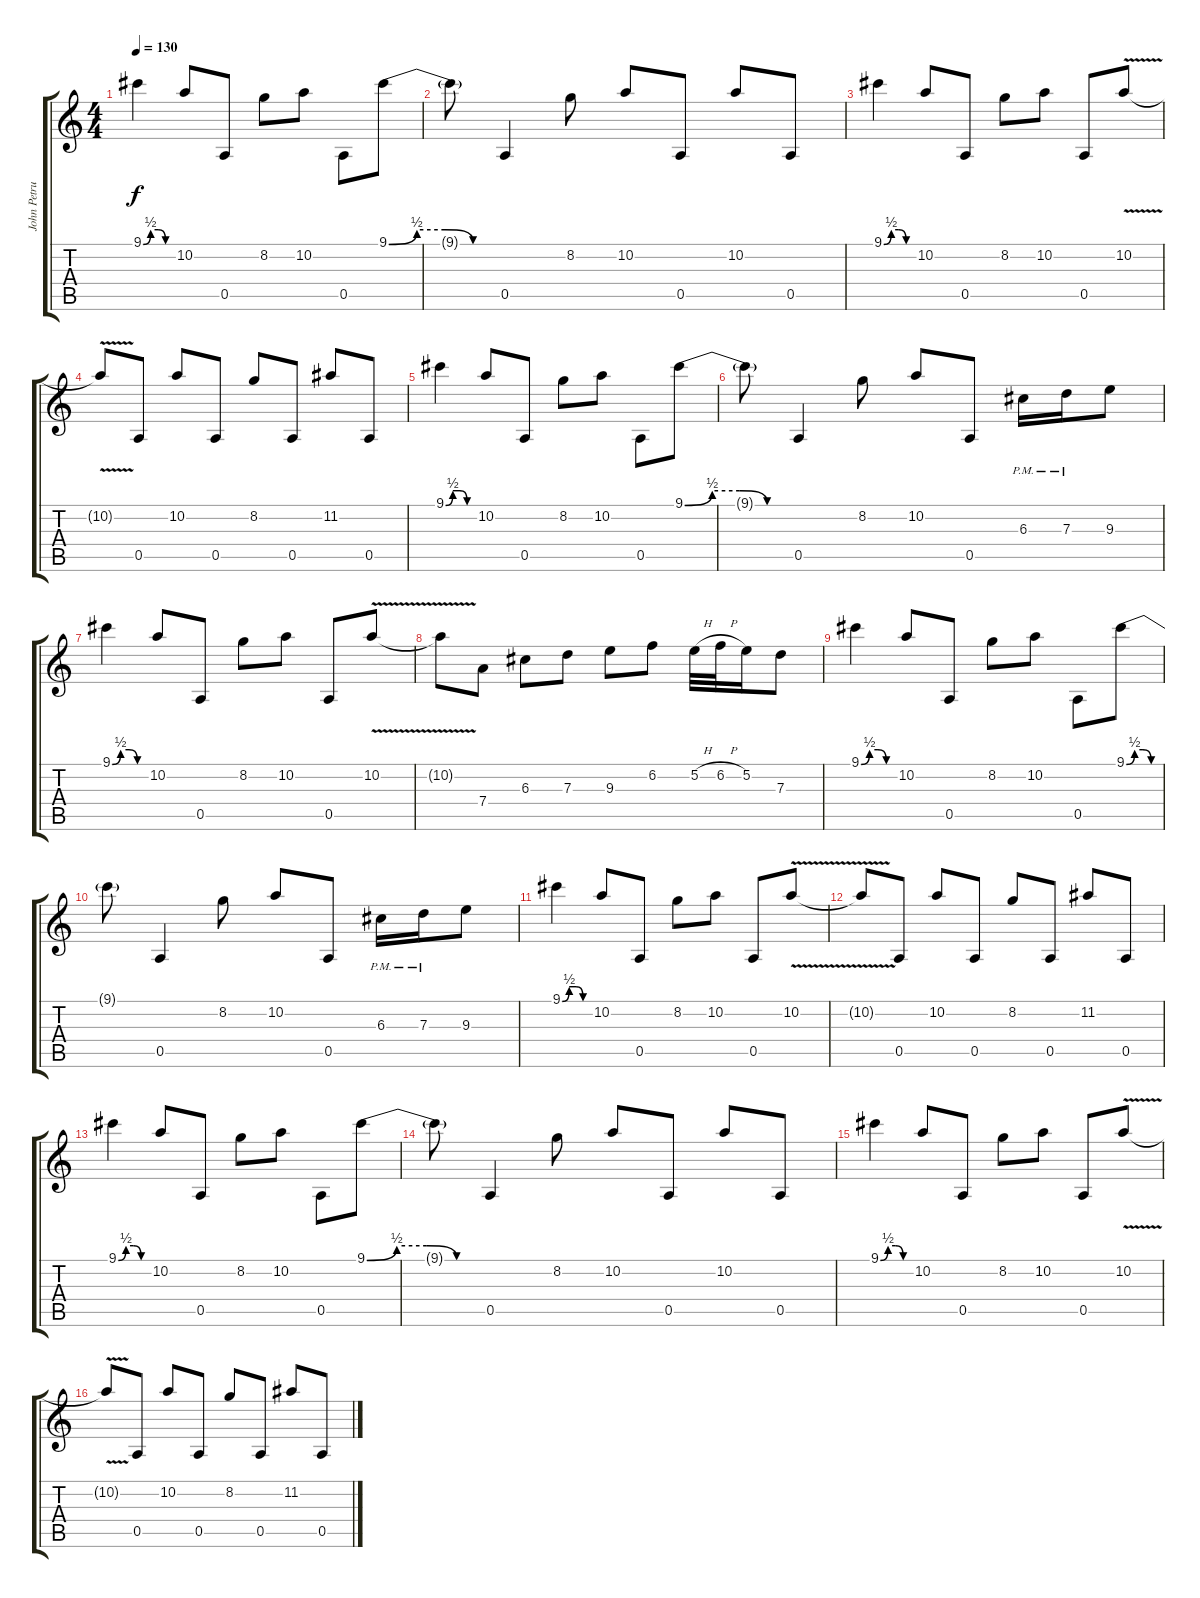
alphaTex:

\track ("John Petrucci" "John Petru") {instrument distortionguitar}
\staff {score tabs}
\tuning (E4 B3 G3 D3 A2 E2) {hide}
\ts (4 4)
\tempo 130
\clef g2
\ks c
9.1{be (custom 0 0 15 2 30 2 45 0 60 0)}.4{dy f} 10.2.8 0.5.8 8.2.8 10.2.8 0.5.8 9.1{be (custom 0 0 15 2 30 2 45 0 60 0)}.8 |
9.1{t}.8 0.5.4 8.2.8 10.2.8 0.5.8 10.2.8 0.5.8 |
9.1{be (custom 0 0 15 2 30 2 45 0 60 0)}.4 10.2.8 0.5.8 8.2.8 10.2.8 0.5.8 10.2{v}.8 |
10.2{t}.8 0.5.8 10.2.8 0.5.8 8.2.8 0.5.8 11.2.8 0.5.8 |
9.1{be (custom 0 0 15 2 30 2 45 0 60 0)}.4 10.2.8 0.5.8 8.2.8 10.2.8 0.5.8 9.1{be (custom 0 0 15 2 30 2 45 0 60 0)}.8 |
9.1{t}.8 0.5.4 8.2.8 10.2.8 0.5.8 6.3{pm}.16 7.3{pm}.16 9.3.8 |
9.1{be (custom 0 0 15 2 30 2 45 0 60 0)}.4 10.2.8 0.5.8 8.2.8 10.2.8 0.5.8 10.2{v}.8 |
10.2{t}.8 7.4.8 6.3.8 7.3.8 9.3.8 6.2.8 5.2{h}.32 6.2{h}.32 5.2.16 7.3.8 |
9.1{be (custom 0 0 15 2 30 2 45 0 60 0)}.4 10.2.8 0.5.8 8.2.8 10.2.8 0.5.8 9.1{be (custom 0 0 15 2 30 2 45 0 60 0)}.8 |
9.1{t}.8 0.5.4 8.2.8 10.2.8 0.5.8 6.3{pm}.16 7.3{pm}.16 9.3.8 |
9.1{be (custom 0 0 15 2 30 2 45 0 60 0)}.4 10.2.8 0.5.8 8.2.8 10.2.8 0.5.8 10.2{v}.8 |
10.2{t}.8 0.5.8 10.2.8 0.5.8 8.2.8 0.5.8 11.2.8 0.5.8 |
9.1{be (custom 0 0 15 2 30 2 45 0 60 0)}.4 10.2.8 0.5.8 8.2.8 10.2.8 0.5.8 9.1{be (custom 0 0 15 2 30 2 45 0 60 0)}.8 |
9.1{t}.8 0.5.4 8.2.8 10.2.8 0.5.8 10.2.8 0.5.8 |
9.1{be (custom 0 0 15 2 30 2 45 0 60 0)}.4 10.2.8 0.5.8 8.2.8 10.2.8 0.5.8 10.2{v}.8 |
10.2{t}.8 0.5.8 10.2.8 0.5.8 8.2.8 0.5.8 11.2.8 0.5.8
